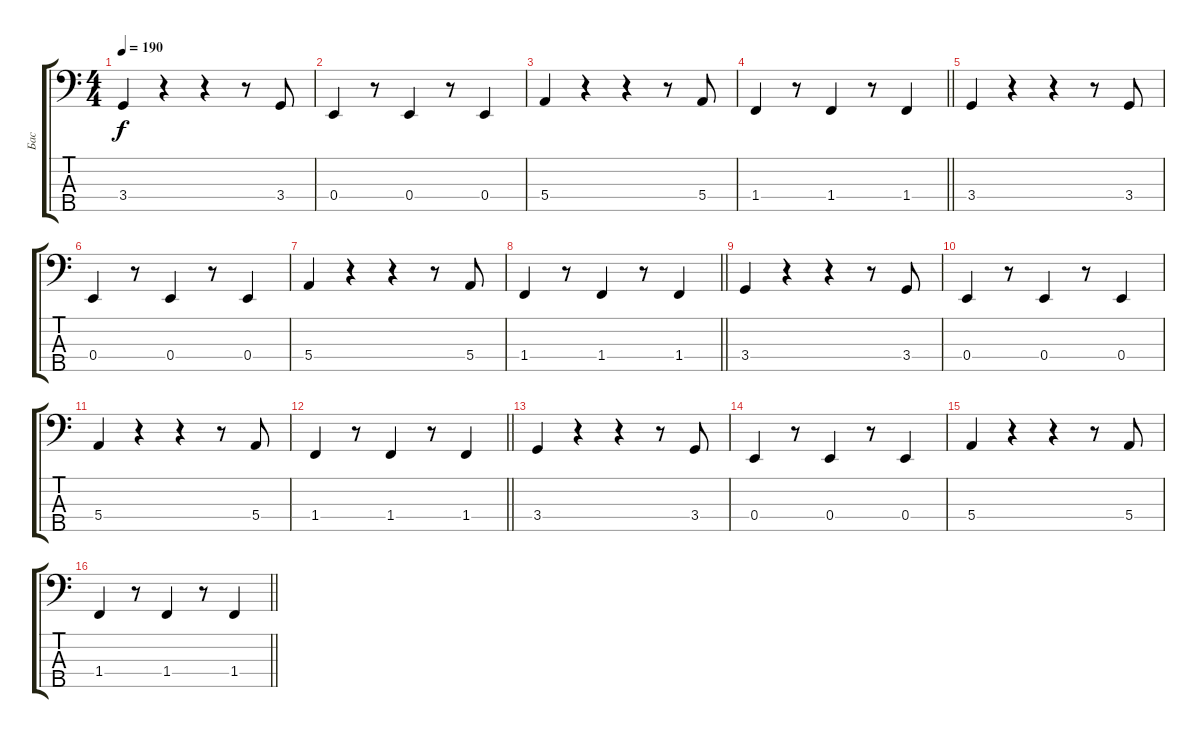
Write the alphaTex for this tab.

\track ("Бас" "Бас") {instrument electricbassfinger}
\staff {score tabs}
\tuning (G2 D2 A1 E1 B0) {hide}
\ts (4 4)
\tempo 190
\clef f4
\ks c
3.4.4{dy f} r.4 r.4 r.8 3.4.8 |
0.4.4 r.8 0.4.4 r.8 0.4.4 |
5.4.4 r.4 r.4 r.8 5.4.8 |
\barLineRight lightlight
1.4.4 r.8 1.4.4 r.8 1.4.4 |
3.4.4 r.4 r.4 r.8 3.4.8 |
0.4.4 r.8 0.4.4 r.8 0.4.4 |
5.4.4 r.4 r.4 r.8 5.4.8 |
\barLineRight lightlight
1.4.4 r.8 1.4.4 r.8 1.4.4 |
3.4.4 r.4 r.4 r.8 3.4.8 |
0.4.4 r.8 0.4.4 r.8 0.4.4 |
5.4.4 r.4 r.4 r.8 5.4.8 |
\barLineRight lightlight
1.4.4 r.8 1.4.4 r.8 1.4.4 |
3.4.4 r.4 r.4 r.8 3.4.8 |
0.4.4 r.8 0.4.4 r.8 0.4.4 |
5.4.4 r.4 r.4 r.8 5.4.8 |
\barLineRight lightlight
1.4.4 r.8 1.4.4 r.8 1.4.4
